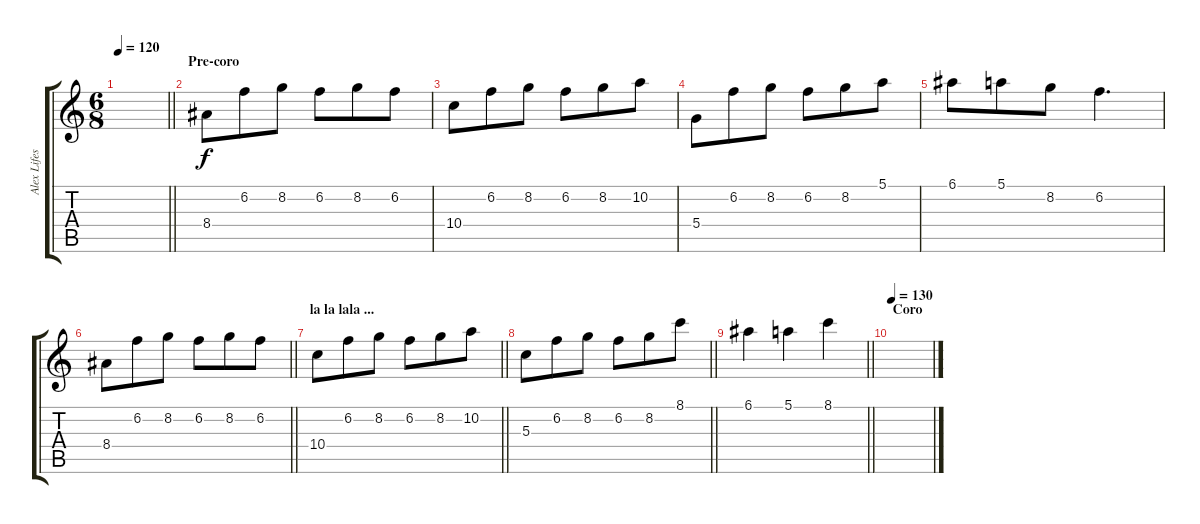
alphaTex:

\track ("Alex Lifeson LIder " "Alex Lifes") {instrument acousticguitarsteel}
\staff {score tabs}
\tuning (E4 B3 G3 D3 A2 E2) {hide}
\ts (6 8)
\tempo 120
\clef g2
\barLineRight lightlight
\ks c
|
\section ("" "Pre-coro")
8.4.8{dy f instrument acousticguitarsteel} 6.2.8 8.2.8 6.2.8 8.2.8 6.2.8 |
10.4.8 6.2.8 8.2.8 6.2.8 8.2.8 10.2.8 |
5.4.8 6.2.8 8.2.8 6.2.8 8.2.8 5.1.8 |
6.1.8 5.1.8 8.2.8 6.2.4{d} |
\barLineRight lightlight
8.4.8 6.2.8 8.2.8 6.2.8 8.2.8 6.2.8 |
\section ("" "la la lala ...")
\barLineRight lightlight
10.4.8 6.2.8 8.2.8 6.2.8 8.2.8 10.2.8 |
\barLineRight lightlight
5.3.8 6.2.8 8.2.8 6.2.8 8.2.8 8.1.8 |
\barLineRight lightlight
6.1.4 5.1.4 8.1.4 |
\section ("" "Coro")
\tempo 130
